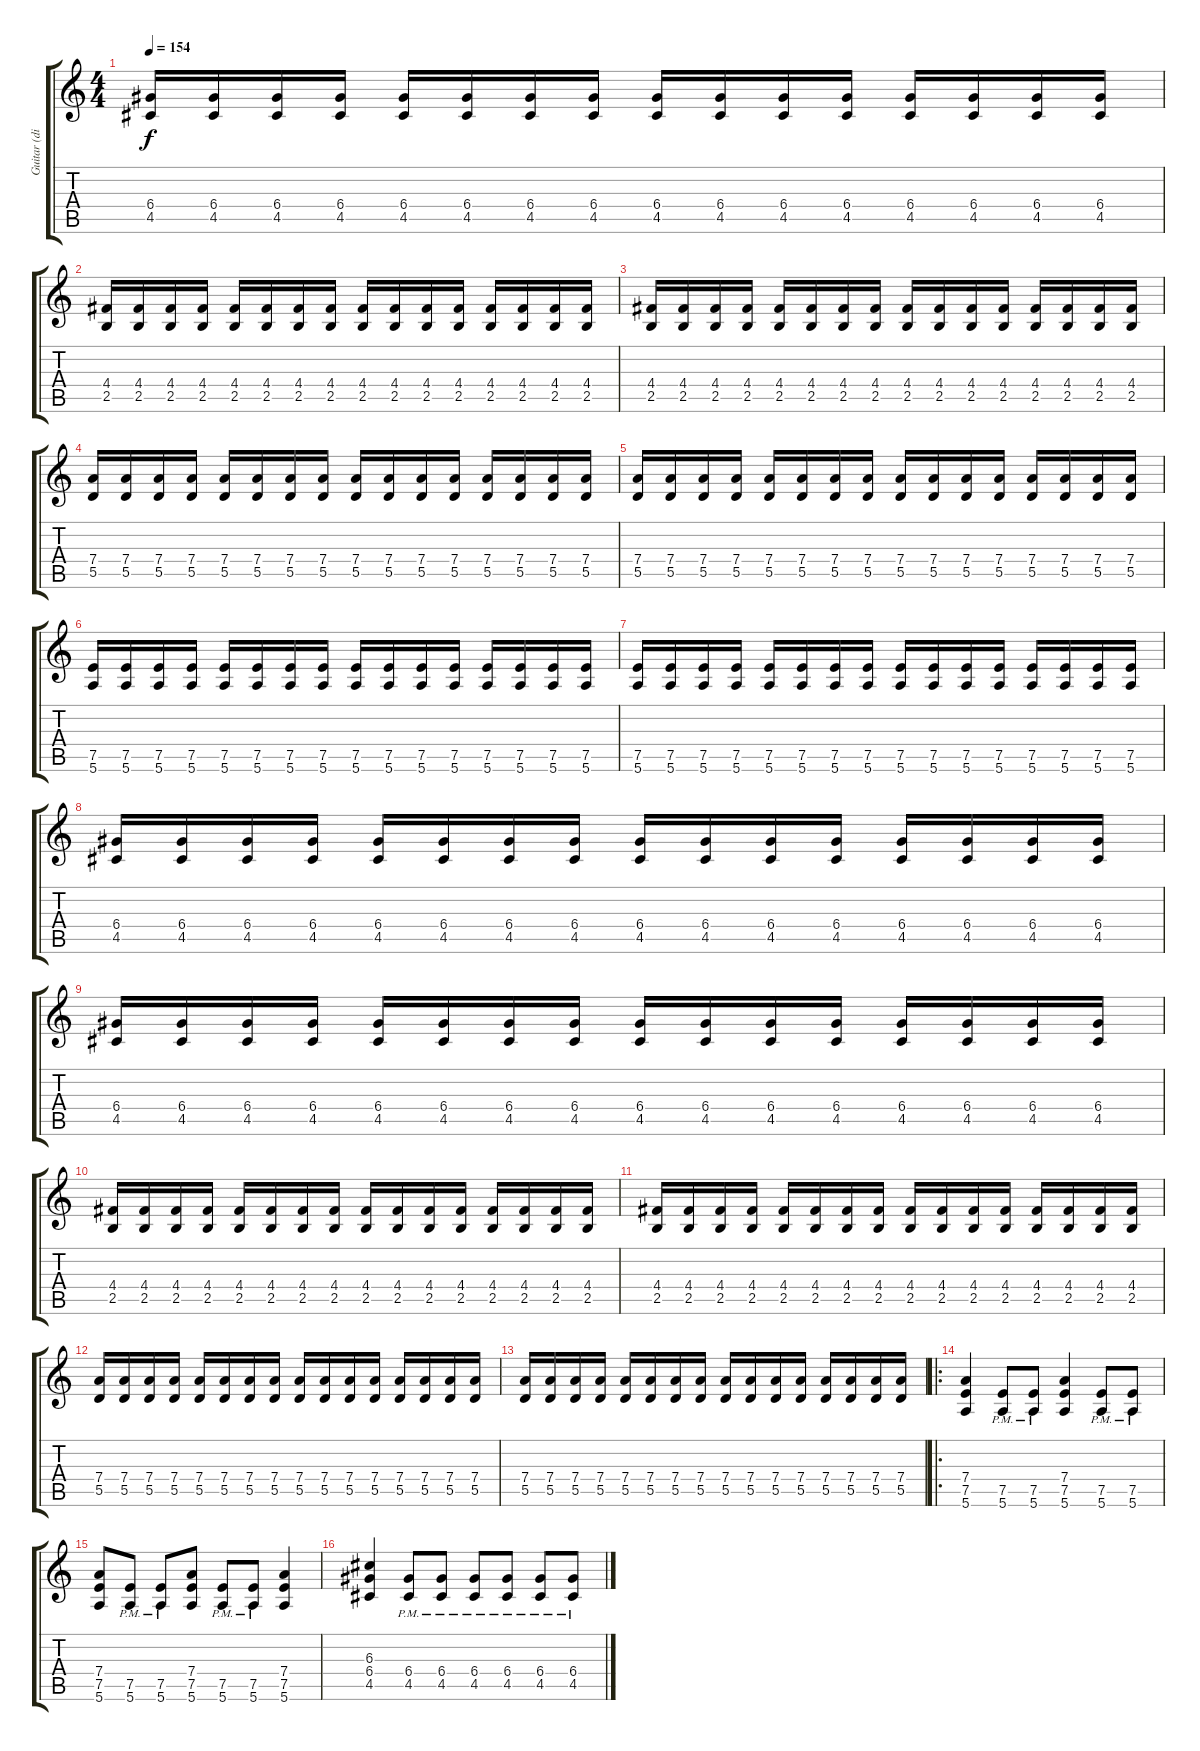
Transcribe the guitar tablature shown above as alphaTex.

\track ("Guitar (distort)" "Guitar (di") {instrument distortionguitar}
\staff {score tabs}
\tuning (E4 B3 G3 D3 A2 E2) {hide}
\ts (4 4)
\tempo 154
\clef g2
\ks c
(6.4 4.5).16{dy f} (6.4 4.5).16 (6.4 4.5).16 (6.4 4.5).16 (6.4 4.5).16 (6.4 4.5).16 (6.4 4.5).16 (6.4 4.5).16 (6.4 4.5).16 (6.4 4.5).16 (6.4 4.5).16 (6.4 4.5).16 (6.4 4.5).16 (6.4 4.5).16 (6.4 4.5).16 (6.4 4.5).16 |
(4.4 2.5).16 (4.4 2.5).16 (4.4 2.5).16 (4.4 2.5).16 (4.4 2.5).16 (4.4 2.5).16 (4.4 2.5).16 (4.4 2.5).16 (4.4 2.5).16 (4.4 2.5).16 (4.4 2.5).16 (4.4 2.5).16 (4.4 2.5).16 (4.4 2.5).16 (4.4 2.5).16 (4.4 2.5).16 |
(4.4 2.5).16 (4.4 2.5).16 (4.4 2.5).16 (4.4 2.5).16 (4.4 2.5).16 (4.4 2.5).16 (4.4 2.5).16 (4.4 2.5).16 (4.4 2.5).16 (4.4 2.5).16 (4.4 2.5).16 (4.4 2.5).16 (4.4 2.5).16 (4.4 2.5).16 (4.4 2.5).16 (4.4 2.5).16 |
(7.4 5.5).16 (7.4 5.5).16 (7.4 5.5).16 (7.4 5.5).16 (7.4 5.5).16 (7.4 5.5).16 (7.4 5.5).16 (7.4 5.5).16 (7.4 5.5).16 (7.4 5.5).16 (7.4 5.5).16 (7.4 5.5).16 (7.4 5.5).16 (7.4 5.5).16 (7.4 5.5).16 (7.4 5.5).16 |
(7.4 5.5).16 (7.4 5.5).16 (7.4 5.5).16 (7.4 5.5).16 (7.4 5.5).16 (7.4 5.5).16 (7.4 5.5).16 (7.4 5.5).16 (7.4 5.5).16 (7.4 5.5).16 (7.4 5.5).16 (7.4 5.5).16 (7.4 5.5).16 (7.4 5.5).16 (7.4 5.5).16 (7.4 5.5).16 |
(7.5 5.6).16 (7.5 5.6).16 (7.5 5.6).16 (7.5 5.6).16 (7.5 5.6).16 (7.5 5.6).16 (7.5 5.6).16 (7.5 5.6).16 (7.5 5.6).16 (7.5 5.6).16 (7.5 5.6).16 (7.5 5.6).16 (7.5 5.6).16 (7.5 5.6).16 (7.5 5.6).16 (7.5 5.6).16 |
(7.5 5.6).16 (7.5 5.6).16 (7.5 5.6).16 (7.5 5.6).16 (7.5 5.6).16 (7.5 5.6).16 (7.5 5.6).16 (7.5 5.6).16 (7.5 5.6).16 (7.5 5.6).16 (7.5 5.6).16 (7.5 5.6).16 (7.5 5.6).16 (7.5 5.6).16 (7.5 5.6).16 (7.5 5.6).16 |
(6.4 4.5).16 (6.4 4.5).16 (6.4 4.5).16 (6.4 4.5).16 (6.4 4.5).16 (6.4 4.5).16 (6.4 4.5).16 (6.4 4.5).16 (6.4 4.5).16 (6.4 4.5).16 (6.4 4.5).16 (6.4 4.5).16 (6.4 4.5).16 (6.4 4.5).16 (6.4 4.5).16 (6.4 4.5).16 |
(6.4 4.5).16 (6.4 4.5).16 (6.4 4.5).16 (6.4 4.5).16 (6.4 4.5).16 (6.4 4.5).16 (6.4 4.5).16 (6.4 4.5).16 (6.4 4.5).16 (6.4 4.5).16 (6.4 4.5).16 (6.4 4.5).16 (6.4 4.5).16 (6.4 4.5).16 (6.4 4.5).16 (6.4 4.5).16 |
(4.4 2.5).16 (4.4 2.5).16 (4.4 2.5).16 (4.4 2.5).16 (4.4 2.5).16 (4.4 2.5).16 (4.4 2.5).16 (4.4 2.5).16 (4.4 2.5).16 (4.4 2.5).16 (4.4 2.5).16 (4.4 2.5).16 (4.4 2.5).16 (4.4 2.5).16 (4.4 2.5).16 (4.4 2.5).16 |
(4.4 2.5).16 (4.4 2.5).16 (4.4 2.5).16 (4.4 2.5).16 (4.4 2.5).16 (4.4 2.5).16 (4.4 2.5).16 (4.4 2.5).16 (4.4 2.5).16 (4.4 2.5).16 (4.4 2.5).16 (4.4 2.5).16 (4.4 2.5).16 (4.4 2.5).16 (4.4 2.5).16 (4.4 2.5).16 |
(7.4 5.5).16 (7.4 5.5).16 (7.4 5.5).16 (7.4 5.5).16 (7.4 5.5).16 (7.4 5.5).16 (7.4 5.5).16 (7.4 5.5).16 (7.4 5.5).16 (7.4 5.5).16 (7.4 5.5).16 (7.4 5.5).16 (7.4 5.5).16 (7.4 5.5).16 (7.4 5.5).16 (7.4 5.5).16 |
(7.4 5.5).16 (7.4 5.5).16 (7.4 5.5).16 (7.4 5.5).16 (7.4 5.5).16 (7.4 5.5).16 (7.4 5.5).16 (7.4 5.5).16 (7.4 5.5).16 (7.4 5.5).16 (7.4 5.5).16 (7.4 5.5).16 (7.4 5.5).16 (7.4 5.5).16 (7.4 5.5).16 (7.4 5.5).16 |
\ro
(7.4 7.5 5.6).4 (7.5{pm} 5.6{pm}).8 (7.5{pm} 5.6{pm}).8 (7.4 7.5 5.6).4 (7.5{pm} 5.6{pm}).8 (7.5{pm} 5.6{pm}).8 |
(7.4 7.5 5.6).8 (7.5{pm} 5.6).8 (7.5{pm} 5.6).8 (7.4 7.5 5.6).8 (7.5{pm} 5.6).8 (7.5{pm} 5.6).8 (7.4 7.5 5.6).4 |
(6.3 6.4 4.5).4 (6.4{pm} 4.5).8 (6.4{pm} 4.5).8 (6.4{pm} 4.5{pm}).8 (6.4{pm} 4.5).8 (6.4{pm} 4.5).8 (6.4{pm} 4.5{pm}).8
